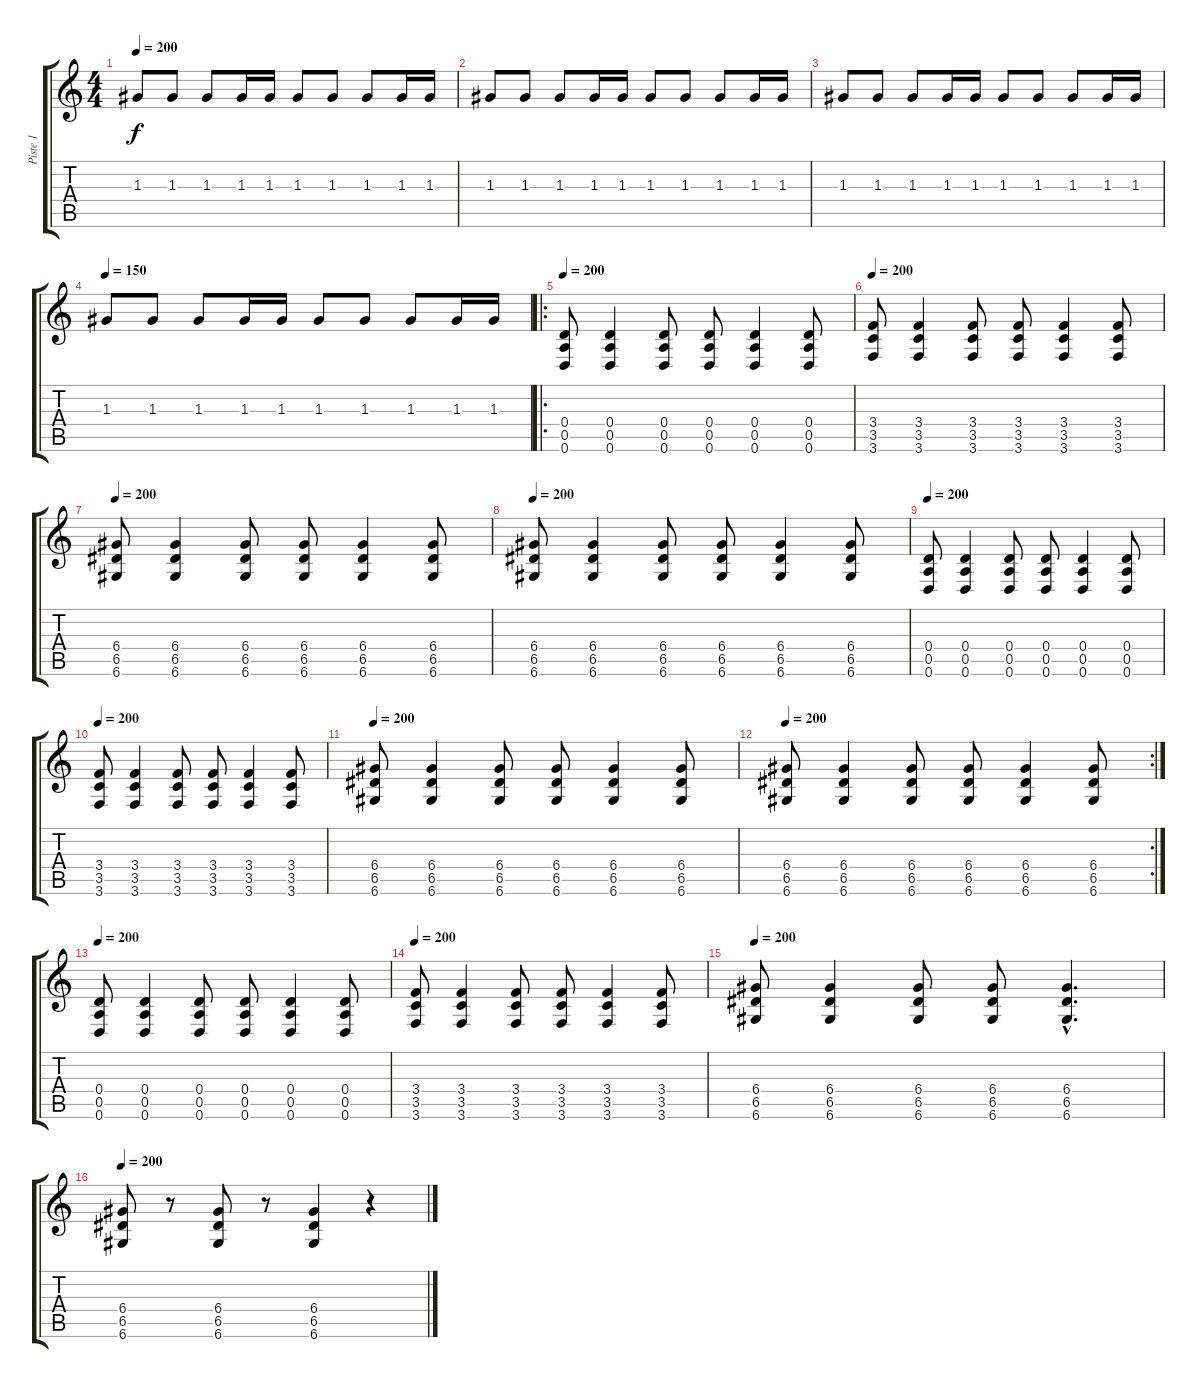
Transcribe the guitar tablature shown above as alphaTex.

\track ("Piste 1" "Piste 1") {instrument distortionguitar}
\staff {score tabs}
\tuning (E4 B3 G3 D3 A2 D2) {hide}
\ts (4 4)
\tempo 200
\clef g2
\ks c
1.3.8{dy f instrument distortionguitar} 1.3.8 1.3.8 1.3.16 1.3.16 1.3.8 1.3.8 1.3.8 1.3.16 1.3.16 |
1.3.8 1.3.8 1.3.8 1.3.16 1.3.16 1.3.8 1.3.8 1.3.8 1.3.16 1.3.16 |
1.3.8 1.3.8 1.3.8 1.3.16 1.3.16 1.3.8 1.3.8 1.3.8 1.3.16 1.3.16 |
\tempo 150
1.3.8 1.3.8 1.3.8 1.3.16 1.3.16 1.3.8 1.3.8 1.3.8 1.3.16 1.3.16 |
\ro
\tempo 200
(0.4 0.5 0.6).8 (0.4 0.5 0.6).4 (0.4 0.5 0.6).8 (0.4 0.5 0.6).8 (0.4 0.5 0.6).4 (0.4 0.5 0.6).8 |
\tempo 200
(3.4 3.5 3.6).8 (3.4 3.5 3.6).4 (3.4 3.5 3.6).8 (3.4 3.5 3.6).8 (3.4 3.5 3.6).4 (3.4 3.5 3.6).8 |
\tempo 200
(6.4 6.5 6.6).8 (6.4 6.5 6.6).4 (6.4 6.5 6.6).8 (6.4 6.5 6.6).8 (6.4 6.5 6.6).4 (6.4 6.5 6.6).8 |
\tempo 200
(6.4 6.5 6.6).8 (6.4 6.5 6.6).4 (6.4 6.5 6.6).8 (6.4 6.5 6.6).8 (6.4 6.5 6.6).4 (6.4 6.5 6.6).8 |
\tempo 200
(0.4 0.5 0.6).8 (0.4 0.5 0.6).4 (0.4 0.5 0.6).8 (0.4 0.5 0.6).8 (0.4 0.5 0.6).4 (0.4 0.5 0.6).8 |
\tempo 200
(3.4 3.5 3.6).8 (3.4 3.5 3.6).4 (3.4 3.5 3.6).8 (3.4 3.5 3.6).8 (3.4 3.5 3.6).4 (3.4 3.5 3.6).8 |
\tempo 200
(6.4 6.5 6.6).8 (6.4 6.5 6.6).4 (6.4 6.5 6.6).8 (6.4 6.5 6.6).8 (6.4 6.5 6.6).4 (6.4 6.5 6.6).8 |
\rc 2
\tempo 200
(6.4 6.5 6.6).8 (6.4 6.5 6.6).4 (6.4 6.5 6.6).8 (6.4 6.5 6.6).8 (6.4 6.5 6.6).4 (6.4 6.5 6.6).8 |
\tempo 200
(0.4 0.5 0.6).8 (0.4 0.5 0.6).4 (0.4 0.5 0.6).8 (0.4 0.5 0.6).8 (0.4 0.5 0.6).4 (0.4 0.5 0.6).8 |
\tempo 200
(3.4 3.5 3.6).8 (3.4 3.5 3.6).4 (3.4 3.5 3.6).8 (3.4 3.5 3.6).8 (3.4 3.5 3.6).4 (3.4 3.5 3.6).8 |
\tempo 200
(6.4 6.5 6.6).8 (6.4 6.5 6.6).4 (6.4 6.5 6.6).8 (6.4 6.5 6.6).8 (6.4{hac} 6.5{hac} 6.6{hac}).4{d} |
\tempo 200
(6.4 6.5 6.6).8 r.8 (6.4 6.5 6.6).8 r.8 (6.4 6.5 6.6).4 r.4
